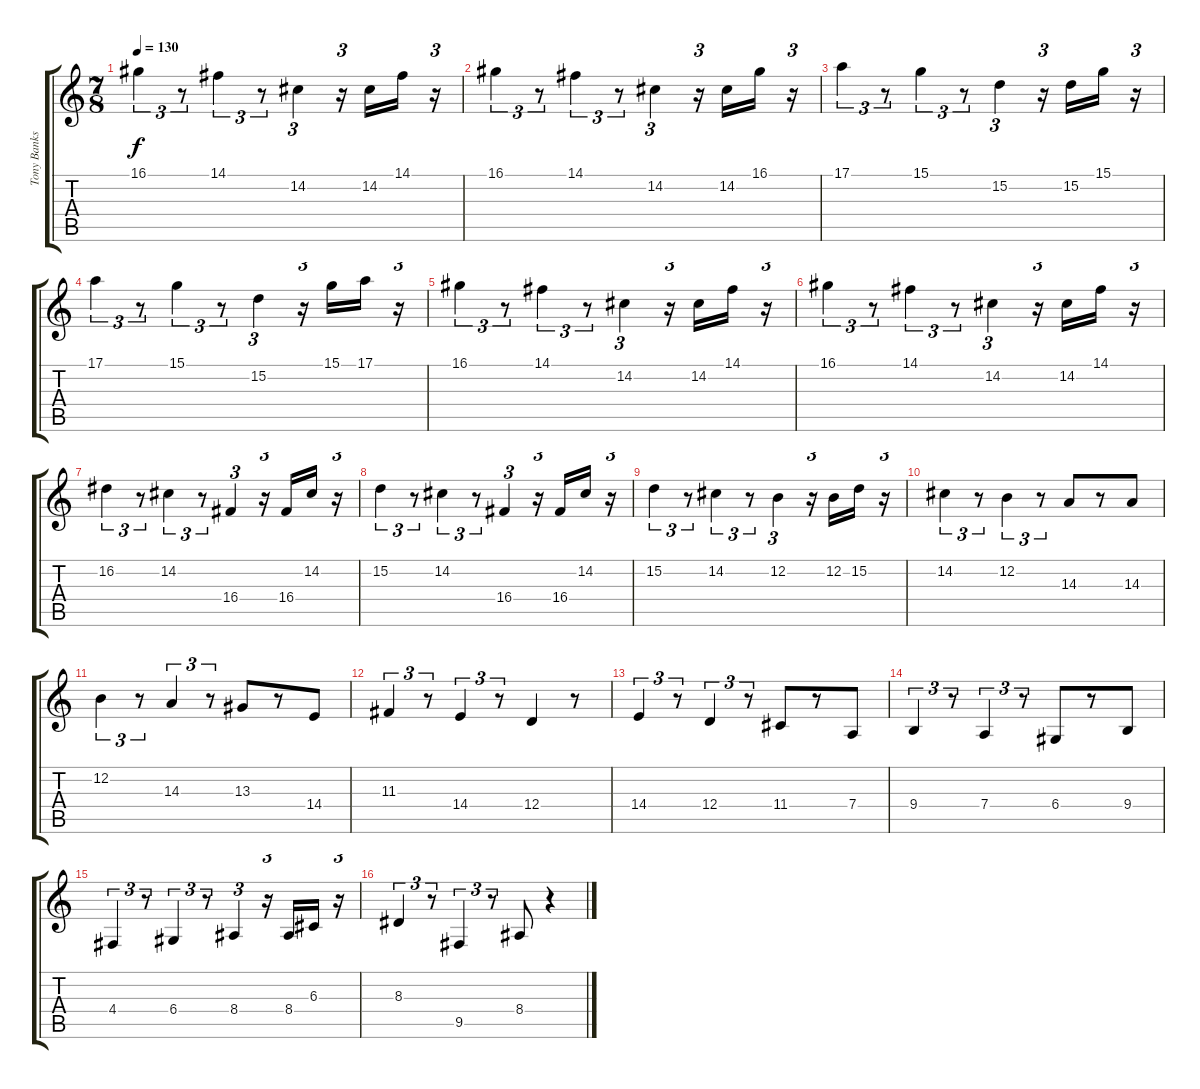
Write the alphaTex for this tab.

\track ("Tony Banks (keyboard solo)" "Tony Banks") {instrument frenchhorn}
\staff {score tabs}
\tuning (E4 B3 G3 D3 A2 E2) {hide}
\ts (7 8)
\tempo 130
\clef g2
\ks c
16.1.4{tu (3 2) dy f} r.8{tu (3 2)} 14.1.4{tu (3 2)} r.8{tu (3 2)} 14.2.4{tu (3 2)} r.16{tu (3 2)} 14.2.16 14.1.16 r.16{tu (3 2)} |
16.1.4{tu (3 2)} r.8{tu (3 2)} 14.1.4{tu (3 2)} r.8{tu (3 2)} 14.2.4{tu (3 2)} r.16{tu (3 2)} 14.2.16 16.1.16 r.16{tu (3 2)} |
17.1.4{tu (3 2)} r.8{tu (3 2)} 15.1.4{tu (3 2)} r.8{tu (3 2)} 15.2.4{tu (3 2)} r.16{tu (3 2)} 15.2.16 15.1.16 r.16{tu (3 2)} |
17.1.4{tu (3 2)} r.8{tu (3 2)} 15.1.4{tu (3 2)} r.8{tu (3 2)} 15.2.4{tu (3 2)} r.16{tu (3 2)} 15.1.16 17.1.16 r.16{tu (3 2)} |
16.1.4{tu (3 2)} r.8{tu (3 2)} 14.1.4{tu (3 2)} r.8{tu (3 2)} 14.2.4{tu (3 2)} r.16{tu (3 2)} 14.2.16 14.1.16 r.16{tu (3 2)} |
16.1.4{tu (3 2)} r.8{tu (3 2)} 14.1.4{tu (3 2)} r.8{tu (3 2)} 14.2.4{tu (3 2)} r.16{tu (3 2)} 14.2.16 14.1.16 r.16{tu (3 2)} |
16.2.4{tu (3 2)} r.8{tu (3 2)} 14.2.4{tu (3 2)} r.8{tu (3 2)} 16.4.4{tu (3 2)} r.16{tu (3 2)} 16.4.16 14.2.16 r.16{tu (3 2)} |
15.2.4{tu (3 2)} r.8{tu (3 2)} 14.2.4{tu (3 2)} r.8{tu (3 2)} 16.4.4{tu (3 2)} r.16{tu (3 2)} 16.4.16 14.2.16 r.16{tu (3 2)} |
15.2.4{tu (3 2)} r.8{tu (3 2)} 14.2.4{tu (3 2)} r.8{tu (3 2)} 12.2.4{tu (3 2)} r.16{tu (3 2)} 12.2.16 15.2.16 r.16{tu (3 2)} |
14.2.4{tu (3 2)} r.8{tu (3 2)} 12.2.4{tu (3 2)} r.8{tu (3 2)} 14.3.8 r.8 14.3.8 |
12.2.4{tu (3 2)} r.8{tu (3 2)} 14.3.4{tu (3 2)} r.8{tu (3 2)} 13.3.8 r.8 14.4.8 |
11.3.4{tu (3 2)} r.8{tu (3 2)} 14.4.4{tu (3 2)} r.8{tu (3 2)} 12.4.4 r.8 |
14.4.4{tu (3 2)} r.8{tu (3 2)} 12.4.4{tu (3 2)} r.8{tu (3 2)} 11.4.8 r.8 7.4.8 |
9.4.4{tu (3 2)} r.8{tu (3 2)} 7.4.4{tu (3 2)} r.8{tu (3 2)} 6.4.8 r.8 9.4.8 |
4.4.4{tu (3 2)} r.8{tu (3 2)} 6.4.4{tu (3 2)} r.8{tu (3 2)} 8.4.4{tu (3 2)} r.16{tu (3 2)} 8.4.16 6.3.16 r.16{tu (3 2)} |
8.3.4{tu (3 2)} r.8{tu (3 2)} 9.5.4{tu (3 2)} r.8{tu (3 2)} 8.4.8 r.4
